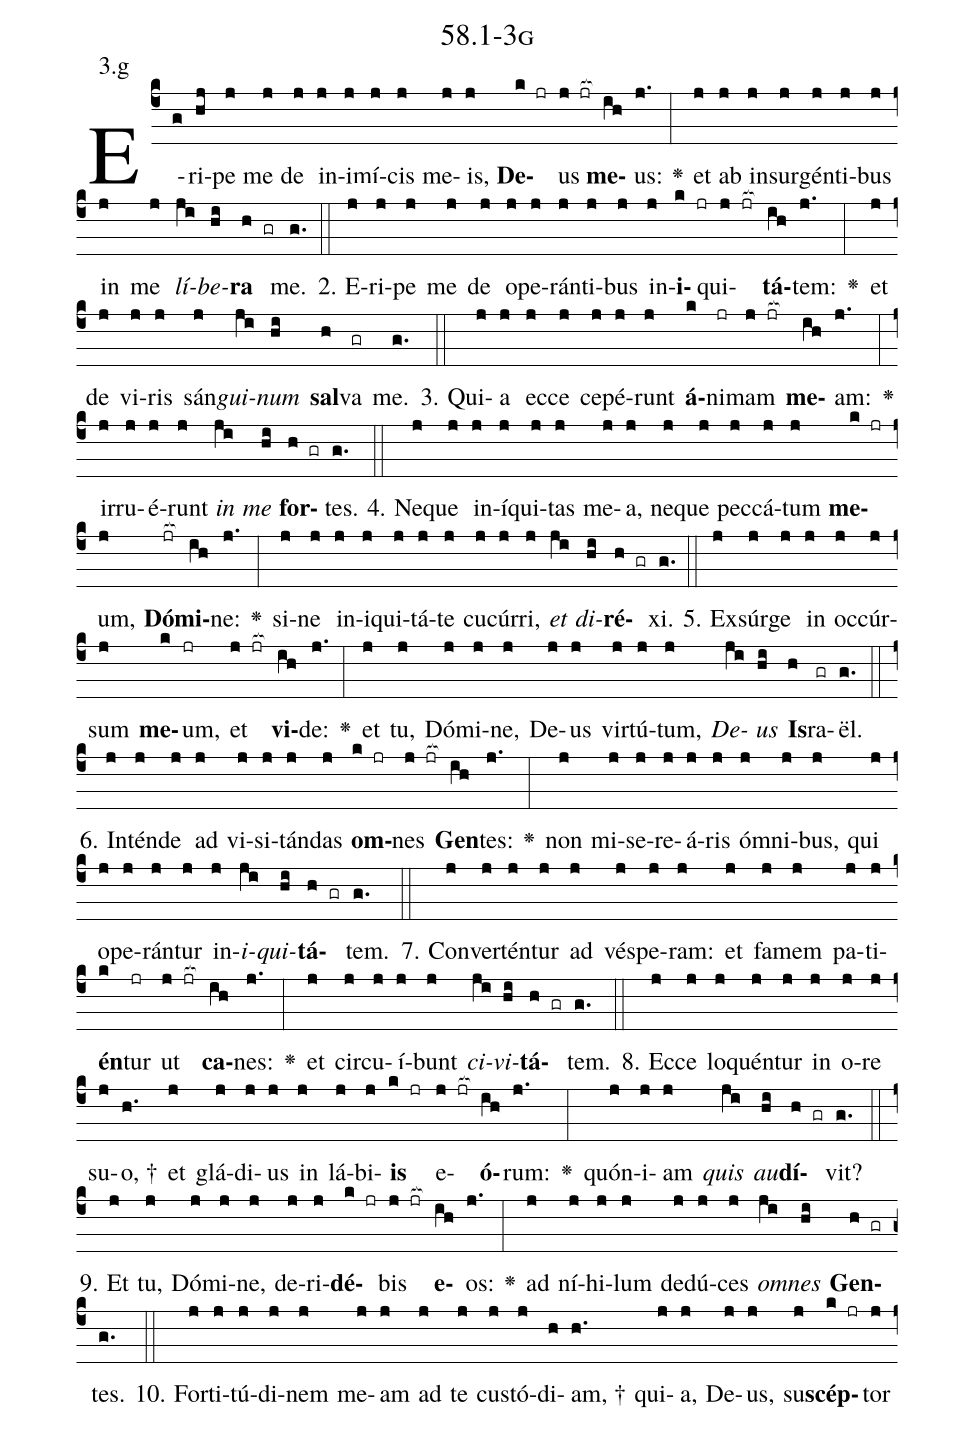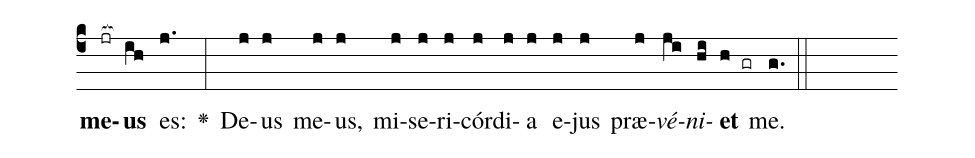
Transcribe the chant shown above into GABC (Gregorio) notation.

name: 58.1-3g;
annotation: 3.g;
%%
(c4)E(g)ri(hj)pe(j) me(j) de(j) in(j)i(j)mí(j)cis(j) me(j)is,(j) <b>De</b>(k jr)us(j jr[ocb:1{]) <b>me</b>(ih[ocb:0}])us:(j.) <v>\greheightstar</v>(:) et(j) ab(j) in(j)sur(j)gén(j)ti(j)bus(j) in(j) me(j) <i>lí</i>(ji)<i>be</i>(hi)<b>ra</b>(h gr) me.(g.) (::)
2. E(j)ri(j)pe(j) me(j) de(j) o(j)pe(j)rán(j)ti(j)bus(j) in(j)<b>i</b>(k jr)qui(j jr[ocb:1{])<b>tá</b>(ih[ocb:0}])tem:(j.) <v>\greheightstar</v>(:) et(j) de(j) vi(j)ris(j) sán(j)<i>gui</i>(ji)<i>num</i>(hi) <b>sal</b>(h)va(gr) me.(g.) (::)
3. Qui(j)a(j) ec(j)ce(j) ce(j)pé(j)runt(j) <b>á</b>(k)ni(jr)mam(j jr[ocb:1{]) <b>me</b>(ih[ocb:0}])am:(j.) <v>\greheightstar</v>(:) ir(j)ru(j)é(j)runt(j) <i>in</i>(ji) <i>me</i>(hi) <b>for</b>(h gr)tes.(g.) (::)
4. Ne(j)que(j) in(j)í(j)qui(j)tas(j) me(j)a,(j) ne(j)que(j) pec(j)cá(j)tum(j) <b>me</b>(k jr)um,(j) <b>Dó</b>(jr[ocb:1{])<b>mi</b>(ih[ocb:0}])ne:(j.) <v>\greheightstar</v>(:) si(j)ne(j) in(j)i(j)qui(j)tá(j)te(j) cu(j)cúr(j)ri,(j) <i>et</i>(ji) <i>di</i>(hi)<b>ré</b>(h gr)xi.(g.) (::)
5. Ex(j)súr(j)ge(j) in(j) oc(j)cúr(j)sum(j) <b>me</b>(k)um,(jr) et(j jr[ocb:1{]) <b>vi</b>(ih[ocb:0}])de:(j.) <v>\greheightstar</v>(:) et(j) tu,(j) Dó(j)mi(j)ne,(j) De(j)us(j) vir(j)tú(j)tum,(j) <i>De</i>(ji)<i>us</i>(hi) <b>Is</b>(h)ra(gr)ël.(g.) (::)
6. In(j)tén(j)de(j) ad(j) vi(j)si(j)tán(j)das(j) <b>om</b>(k jr)nes(j jr[ocb:1{]) <b>Gen</b>(ih[ocb:0}])tes:(j.) <v>\greheightstar</v>(:) non(j) mi(j)se(j)re(j)á(j)ris(j) óm(j)ni(j)bus,(j) qui(j) o(j)pe(j)rán(j)tur(j) in(j)<i>i</i>(ji)<i>qui</i>(hi)<b>tá</b>(h gr)tem.(g.) (::)
7. Con(j)ver(j)tén(j)tur(j) ad(j) vés(j)pe(j)ram:(j) et(j) fa(j)mem(j) pa(j)ti(j)<b>én</b>(k)tur(jr) ut(j jr[ocb:1{]) <b>ca</b>(ih[ocb:0}])nes:(j.) <v>\greheightstar</v>(:) et(j) cir(j)cu(j)í(j)bunt(j) <i>ci</i>(ji)<i>vi</i>(hi)<b>tá</b>(h gr)tem.(g.) (::)
8. Ec(j)ce(j) lo(j)quén(j)tur(j) in(j) o(j)re(j) su(j)o, †(h.) et(j) glá(j)di(j)us(j) in(j) lá(j)bi(j)<b>is</b>(k jr) e(j jr[ocb:1{])<b>ó</b>(ih[ocb:0}])rum:(j.) <v>\greheightstar</v>(:) quón(j)i(j)am(j) <i>quis</i>(ji) <i>au</i>(hi)<b>dí</b>(h gr)vit?(g.) (::)
9. Et(j) tu,(j) Dó(j)mi(j)ne,(j) de(j)ri(j)<b>dé</b>(k jr)bis(j jr[ocb:1{]) <b>e</b>(ih[ocb:0}])os:(j.) <v>\greheightstar</v>(:) ad(j) ní(j)hi(j)lum(j) de(j)dú(j)ces(j) <i>om</i>(ji)<i>nes</i>(hi) <b>Gen</b>(h gr)tes.(g.) (::)
10. For(j)ti(j)tú(j)di(j)nem(j) me(j)am(j) ad(j) te(j) cus(j)tó(j)di(h)am, †(h.) qui(j)a,(j) De(j)us,(j) su(j)<b>scép</b>(k jr)tor(j) <b>me</b>(jr[ocb:1{])<b>us</b>(ih[ocb:0}]) es:(j.) <v>\greheightstar</v>(:) De(j)us(j) me(j)us,(j) mi(j)se(j)ri(j)cór(j)di(j)a(j) e(j)jus(j) præ(j)<i>vé</i>(ji)<i>ni</i>(hi)<b>et</b>(h gr) me.(g.) (::)
